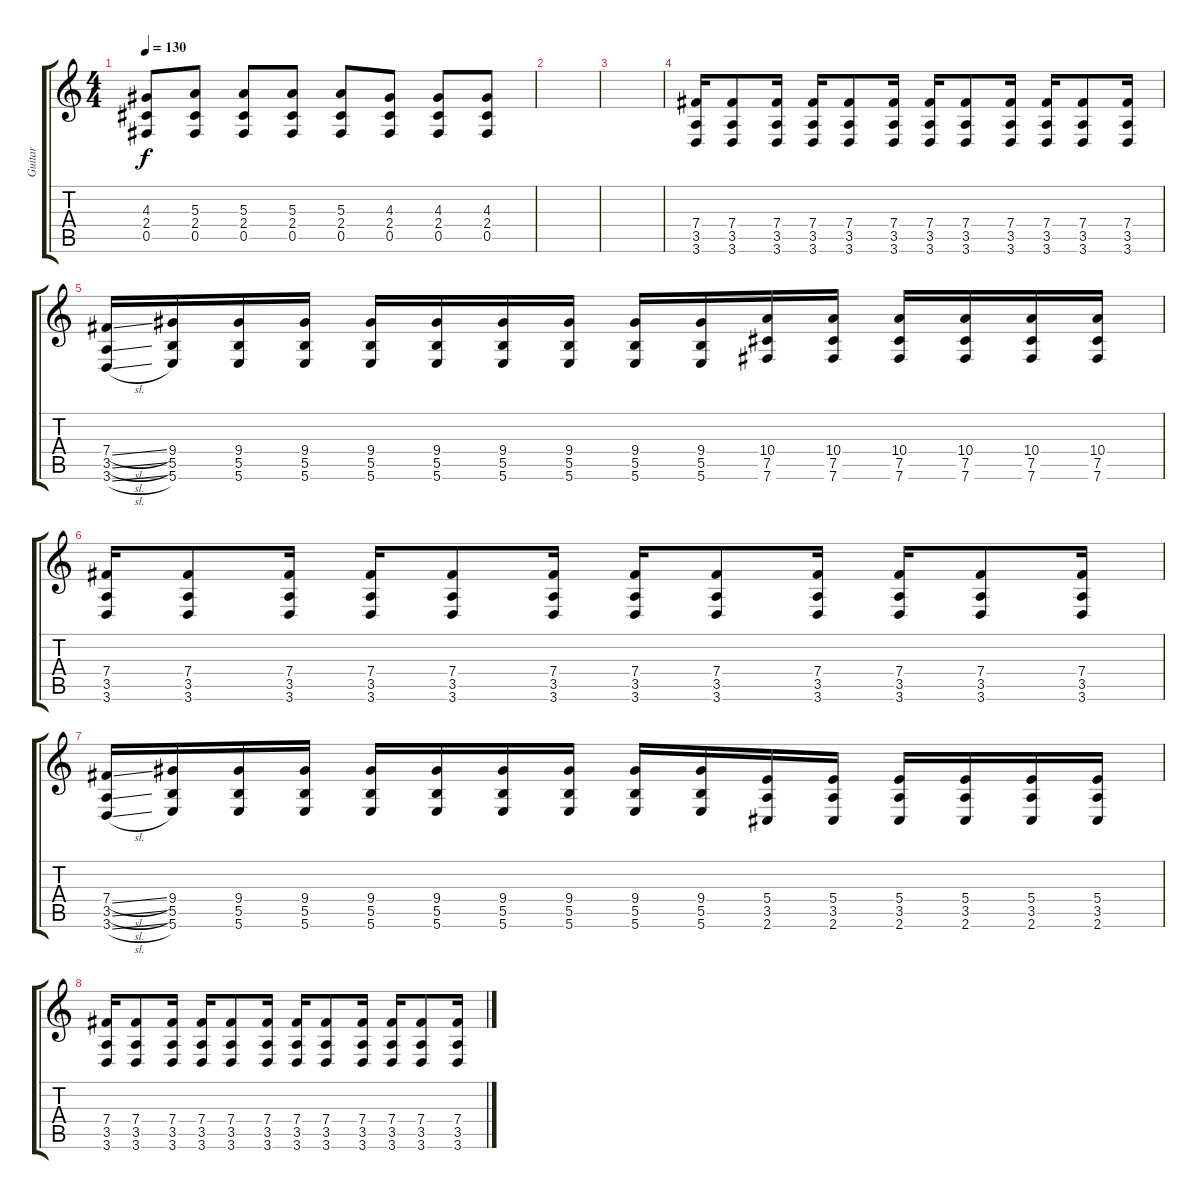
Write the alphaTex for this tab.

\track ("Guitar" "Guitar") {instrument distortionguitar}
\staff {score tabs}
\tuning (Db4 Ab3 E3 B2 Gb2 B1) {hide}
\ts (4 4)
\tempo 130
\clef g2
\ks c
(4.3{t} 2.4{t} 0.5{t}).8{dy f} (5.3 2.4 0.5).8 (5.3 2.4 0.5).8 (5.3 2.4 0.5).8 (5.3 2.4 0.5).8 (4.3 2.4 0.5).8 (4.3 2.4 0.5).8 (4.3 2.4 0.5).8 |
|
|
(7.4 3.5 3.6).16{instrument distortionguitar} (7.4 3.5 3.6).8 (7.4 3.5 3.6).16 (7.4 3.5 3.6).16 (7.4 3.5 3.6).8 (7.4 3.5 3.6).16 (7.4 3.5 3.6).16 (7.4 3.5 3.6).8 (7.4 3.5 3.6).16 (7.4 3.5 3.6).16 (7.4 3.5 3.6).8 (7.4 3.5 3.6).16 |
(7.4{sl} 3.5{sl} 3.6{sl}).16 (9.4 5.5 5.6).16 (9.4 5.5 5.6).16 (9.4 5.5 5.6).16 (9.4 5.5 5.6).16 (9.4 5.5 5.6).16 (9.4 5.5 5.6).16 (9.4 5.5 5.6).16 (9.4 5.5 5.6).16 (9.4 5.5 5.6).16 (10.4 7.5 7.6).16 (10.4 7.5 7.6).16 (10.4 7.5 7.6).16 (10.4 7.5 7.6).16 (10.4 7.5 7.6).16 (10.4 7.5 7.6).16 |
(7.4 3.5 3.6).16 (7.4 3.5 3.6).8 (7.4 3.5 3.6).16 (7.4 3.5 3.6).16 (7.4 3.5 3.6).8 (7.4 3.5 3.6).16 (7.4 3.5 3.6).16 (7.4 3.5 3.6).8 (7.4 3.5 3.6).16 (7.4 3.5 3.6).16 (7.4 3.5 3.6).8 (7.4 3.5 3.6).16 |
(7.4{sl} 3.5{sl} 3.6{sl}).16 (9.4 5.5 5.6).16 (9.4 5.5 5.6).16 (9.4 5.5 5.6).16 (9.4 5.5 5.6).16 (9.4 5.5 5.6).16 (9.4 5.5 5.6).16 (9.4 5.5 5.6).16 (9.4 5.5 5.6).16 (9.4 5.5 5.6).16 (5.4 3.5 2.6).16 (5.4 3.5 2.6).16 (5.4 3.5 2.6).16 (5.4 3.5 2.6).16 (5.4 3.5 2.6).16 (5.4 3.5 2.6).16 |
(7.4 3.5 3.6).16 (7.4 3.5 3.6).8 (7.4 3.5 3.6).16 (7.4 3.5 3.6).16 (7.4 3.5 3.6).8 (7.4 3.5 3.6).16 (7.4 3.5 3.6).16 (7.4 3.5 3.6).8 (7.4 3.5 3.6).16 (7.4 3.5 3.6).16 (7.4 3.5 3.6).8 (7.4 3.5 3.6).16
